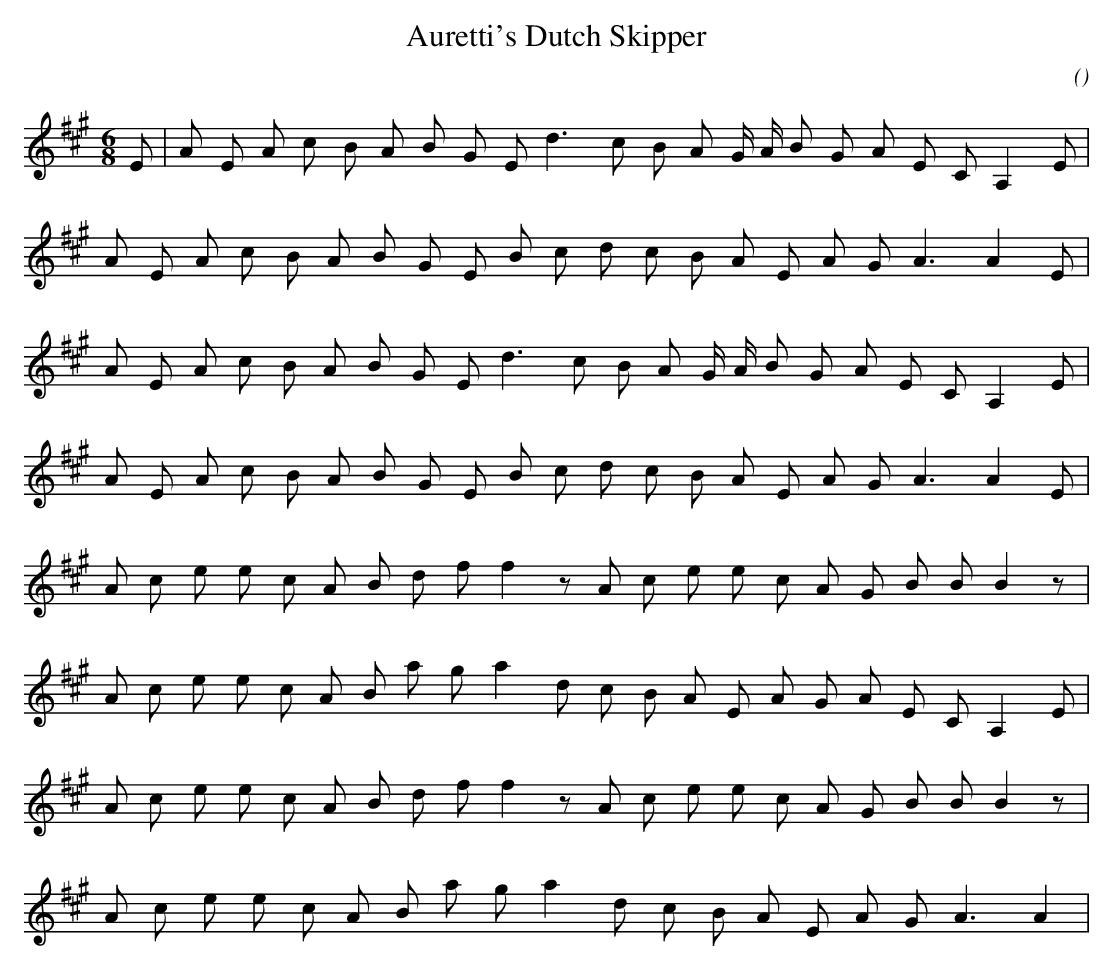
X:1
T: Auretti's Dutch Skipper
C:
O:
M:6/8
K:A
K:A
M:6/8
L:1/16
E2 |A2 E2 A2 c2 B2 A2 B2 G2 E2 d6 c2 B2 A2 G A B2 G2 A2 E2 C2 A,4 E2 |
A2 E2 A2 c2 B2 A2 B2 G2 E2 B2 c2 d2 c2 B2 A2 E2 A2 G2 A6 A4 E2 |
A2 E2 A2 c2 B2 A2 B2 G2 E2 d6 c2 B2 A2 G A B2 G2 A2 E2 C2 A,4 E2 |
A2 E2 A2 c2 B2 A2 B2 G2 E2 B2 c2 d2 c2 B2 A2 E2 A2 G2 A6 A4 E2 |
A2 c2 e2 e2 c2 A2 B2 d2 f2 f4 z2 A2 c2 e2 e2 c2 A2 G2 B2 B2 B4 z2 |
A2 c2 e2 e2 c2 A2 B2 a2 g2 a4 d2 c2 B2 A2 E2 A2 G2 A2 E2 C2 A,4 E2 |
A2 c2 e2 e2 c2 A2 B2 d2 f2 f4 z2 A2 c2 e2 e2 c2 A2 G2 B2 B2 B4 z2 |
A2 c2 e2 e2 c2 A2 B2 a2 g2 a4 d2 c2 B2 A2 E2 A2 G2 A6 A4 |
